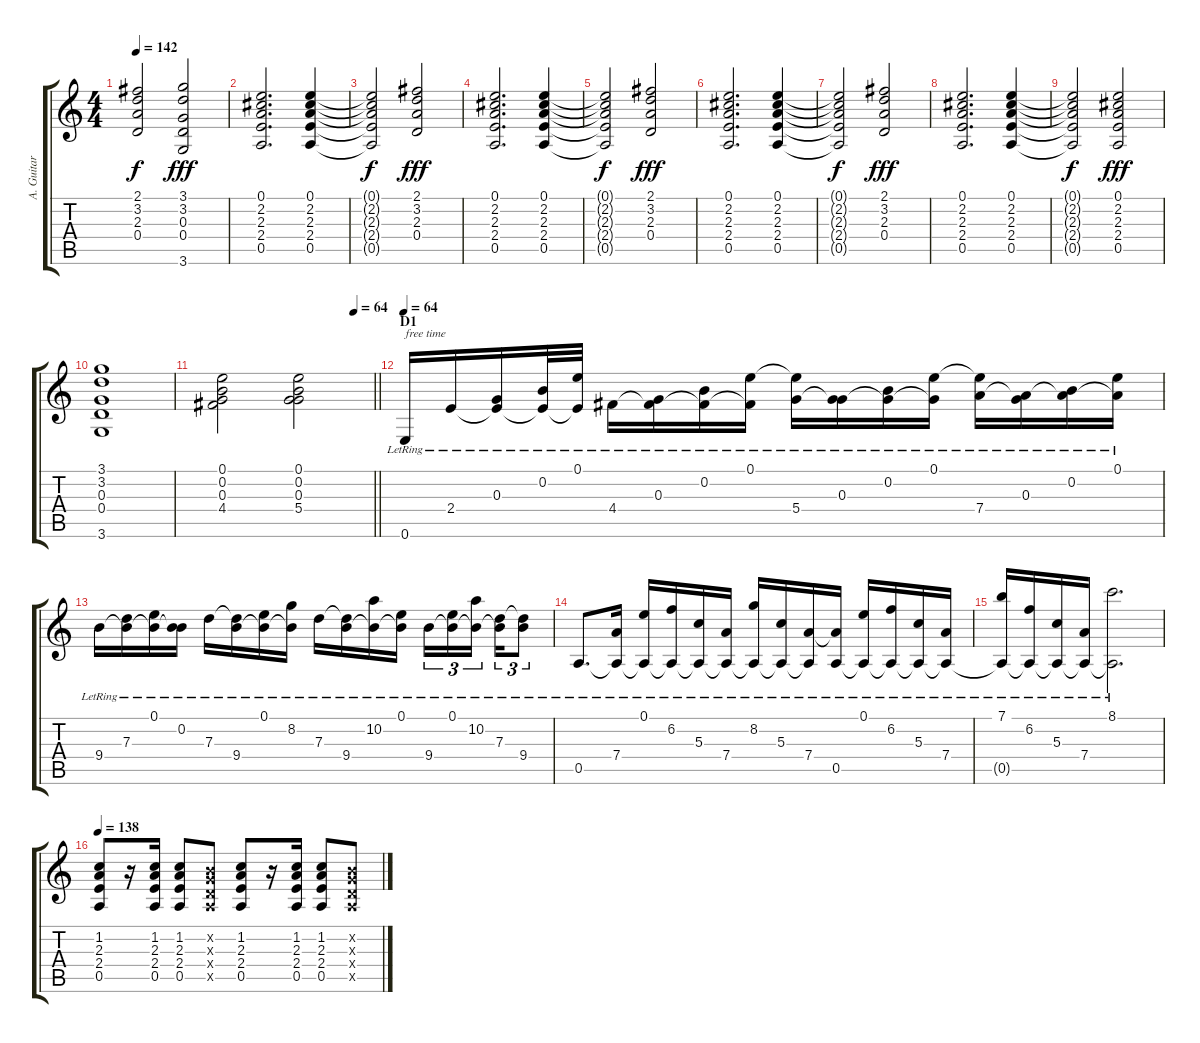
\track ("A. Guitar" "A. Guitar") {instrument acousticguitarsteel}
\staff {score tabs}
\tuning (E4 B3 G3 D3 A2 E2) {hide}
\ts (4 4)
\tempo 142
\clef g2
\ks c
(2.1{t} 3.2{t} 2.3{t} 0.4{t}).2{dy f} (3.1 3.2 0.3 0.4 3.6).2{dy fff} |
(0.1 2.2 2.3 2.4 0.5).2{d} (0.1 2.2 2.3 2.4 0.5).4 |
(0.1{t} 2.2{t} 2.3{t} 2.4{t} 0.5{t}).2{dy f} (2.1 3.2 2.3 0.4).2{dy fff} |
(0.1 2.2 2.3 2.4 0.5).2{d} (0.1 2.2 2.3 2.4 0.5).4 |
(0.1{t} 2.2{t} 2.3{t} 2.4{t} 0.5{t}).2{dy f} (2.1 3.2 2.3 0.4).2{dy fff} |
(0.1 2.2 2.3 2.4 0.5).2{d} (0.1 2.2 2.3 2.4 0.5).4 |
(0.1{t} 2.2{t} 2.3{t} 2.4{t} 0.5{t}).2{dy f} (2.1 3.2 2.3 0.4).2{dy fff} |
(0.1 2.2 2.3 2.4 0.5).2{d} (0.1 2.2 2.3 2.4 0.5).4 |
(0.1{t} 2.2{t} 2.3{t} 2.4{t} 0.5{t}).2{dy f} (0.1 2.2 2.3 2.4 0.5).2{dy fff} |
(3.1 3.2 0.3 0.4 3.6).1 |
\tempo (64 0.875)
\barLineRight lightlight
(0.1 0.2 0.3 4.4).2 (0.1 0.2 0.3 5.4).2 |
\section ("" "D1")
\tempo 64
0.6{lr}.16{txt "free time"} 2.4{lr}.16 (0.3{lr} 2.4{t}).16 (0.2{lr} 2.4{t}).32 (0.1{lr} 2.4{t}).32 4.4{lr}.16 (0.3{lr} 4.4{t}).16 (0.2{lr} 4.4{t}).16 (0.1{lr} 4.4{t}).16 (0.1{t} 5.4{lr}).16 (0.3{lr} 5.4{t}).16 (0.2{lr} 5.4{t}).16 (0.1{lr} 5.4{t}).16 (0.1{t} 7.4{lr}).16 (0.3{lr} 7.4{t}).16 (0.2{lr} 7.4{t}).16 (0.1{lr} 7.4{t}).16 |
9.4{lr}.16 (7.3{lr} 9.4{t}).16 (0.1{lr} 9.4{t}).16 (0.2{lr} 9.4{t}).16 7.3{lr}.16 (7.3{t} 9.4{lr}).16 (0.1{lr} 9.4{t}).16 (8.2{lr} 9.4{t}).16 7.3{lr}.16 (7.3{t} 9.4{lr}).16 (10.2{lr} 9.4{t}).16 (0.1{lr} 9.4{t}).16 9.4{lr}.16{tu (3 2)} (0.1{lr} 9.4{t}).16{tu (3 2)} (10.2{lr} 9.4{t}).16{tu (3 2) beam splitsecondary} (7.3{lr} 9.4{t}).16{tu (3 2)} (7.3{t} 9.4{lr}).8{tu (3 2)} |
0.5{lr}.8{d} (7.4{lr} 0.5{t}).16 (0.1{lr} 0.5{t}).16 (6.2{lr} 0.5{t}).16 (5.3{lr} 0.5{t}).16 (7.4{lr} 0.5{t}).16 (8.2{lr} 0.5{t}).16 (5.3{lr} 0.5{t}).16 (7.4{lr} 0.5{t}).16 (7.4{t} 0.5{lr}).16 (0.1{lr} 0.5{t}).16 (6.2{lr} 0.5{t}).16 (5.3{lr} 0.5{t}).16 (7.4{lr} 0.5{t}).16 |
(7.1{lr} 0.5{t}).16 (6.2{lr} 0.5{t}).16 (5.3{lr} 0.5{t}).16 (7.4{lr} 0.5{t}).16 (8.1{lr} 0.5{t}).2{d} |
\tempo 138
(1.2 2.3 2.4 0.5).8 r.16 (1.2 2.3 2.4 0.5).16 (1.2 2.3 2.4 0.5).8 (0.2{x} 0.3{x} 0.4{x} 0.5{x}).8 (1.2 2.3 2.4 0.5).8 r.16 (1.2 2.3 2.4 0.5).16 (1.2 2.3 2.4 0.5).8 (0.2{x} 0.3{x} 0.4{x} 0.5{x}).8
